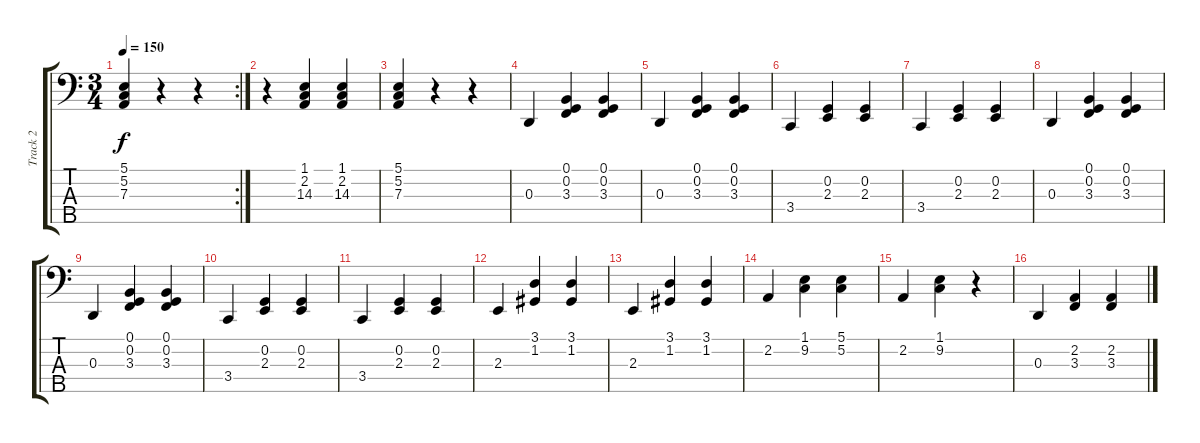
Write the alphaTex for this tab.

\track ("Track 2" "Track 2") {instrument acousticgrandpiano}
\staff {score tabs}
\tuning (B2 G2 D2 A1 E1) {hide}
\rc 2
\ts (3 4)
\tempo 150
\clef f4
\ks c
(5.1 5.2 7.3).4{dy f} r.4 r.4 |
r.4 (1.1 2.2 14.3).4 (1.1 2.2 14.3).4 |
(5.1 5.2 7.3).4 r.4 r.4 |
0.3.4 (0.1 0.2 3.3).4 (0.1 0.2 3.3).4 |
0.3.4 (0.1 0.2 3.3).4 (0.1 0.2 3.3).4 |
3.4.4 (0.2 2.3).4 (0.2 2.3).4 |
3.4.4 (0.2 2.3).4 (0.2 2.3).4 |
0.3.4 (0.1 0.2 3.3).4 (0.1 0.2 3.3).4 |
0.3.4 (0.1 0.2 3.3).4 (0.1 0.2 3.3).4 |
3.4.4 (0.2 2.3).4 (0.2 2.3).4 |
3.4.4 (0.2 2.3).4 (0.2 2.3).4 |
2.3.4 (3.1 1.2).4 (3.1 1.2).4 |
2.3.4 (3.1 1.2).4 (3.1 1.2).4 |
2.2.4 (1.1 9.2).4 (5.1 5.2).4 |
2.2.4 (1.1 9.2).4 r.4 |
0.3.4 (2.2 3.3).4 (2.2 3.3).4
